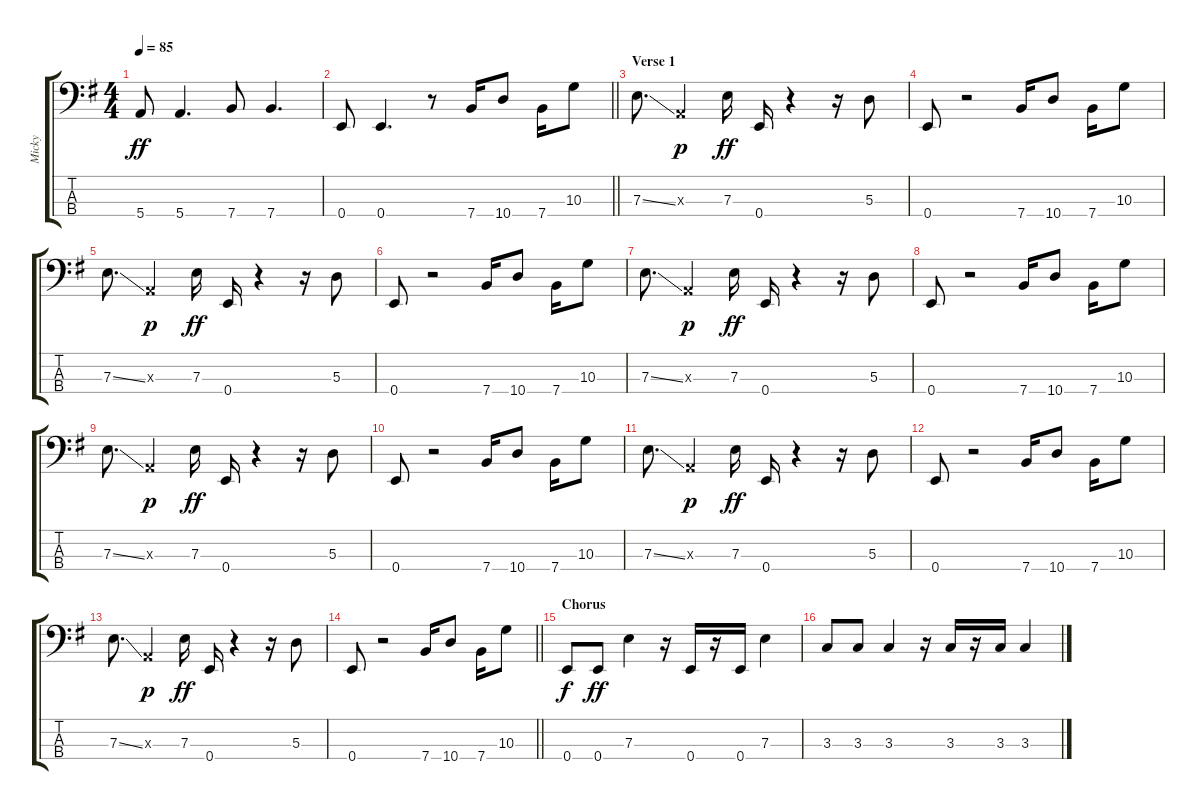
\track ("Micky" "Micky") {instrument electricbassfinger}
\staff {score tabs}
\tuning (G2 D2 A1 E1) {hide}
\ts (4 4)
\tempo 85
\clef f4
\ks g
5.4.8{dy ff} 5.4.4{d} 7.4.8 7.4.4{d} |
\barLineRight lightlight
0.4.8 0.4.4{d} r.8 7.4.16 10.4.8 7.4.16 10.3.8 |
\section ("" "Verse 1")
7.3{ss}.8{d} 0.3{x}.4{dy p} 7.3.16{dy ff} 0.4.16 r.4 r.16 5.3.8 |
0.4.8 r.2 7.4.16 10.4.8 7.4.16 10.3.8 |
7.3{ss}.8{d} 0.3{x}.4{dy p} 7.3.16{dy ff} 0.4.16 r.4 r.16 5.3.8 |
0.4.8 r.2 7.4.16 10.4.8 7.4.16 10.3.8 |
7.3{ss}.8{d} 0.3{x}.4{dy p} 7.3.16{dy ff} 0.4.16 r.4 r.16 5.3.8 |
0.4.8 r.2 7.4.16 10.4.8 7.4.16 10.3.8 |
7.3{ss}.8{d} 0.3{x}.4{dy p} 7.3.16{dy ff} 0.4.16 r.4 r.16 5.3.8 |
0.4.8 r.2 7.4.16 10.4.8 7.4.16 10.3.8 |
7.3{ss}.8{d} 0.3{x}.4{dy p} 7.3.16{dy ff} 0.4.16 r.4 r.16 5.3.8 |
0.4.8 r.2 7.4.16 10.4.8 7.4.16 10.3.8 |
7.3{ss}.8{d} 0.3{x}.4{dy p} 7.3.16{dy ff} 0.4.16 r.4 r.16 5.3.8 |
\barLineRight lightlight
0.4.8 r.2 7.4.16 10.4.8 7.4.16 10.3.8 |
\section ("" "Chorus")
0.4.8{dy f} 0.4.8{dy ff} 7.3.4 r.16 0.4.16 r.16 0.4.16 7.3.4 |
3.3.8 3.3.8 3.3.4 r.16 3.3.16 r.16 3.3.16 3.3.4
